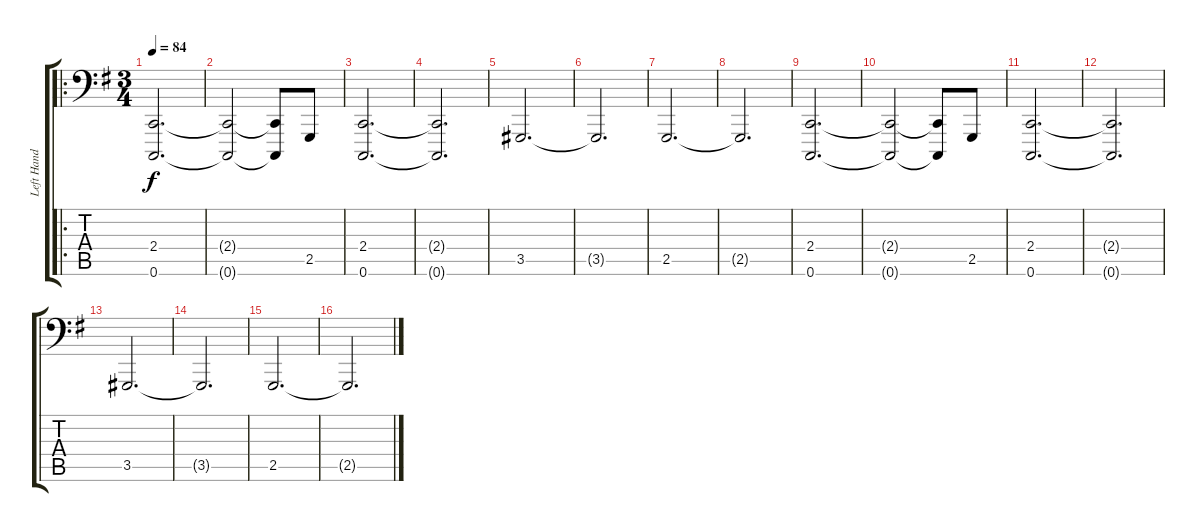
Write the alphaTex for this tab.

\track ("Left Hand" "Left Hand") {instrument acousticgrandpiano}
\staff {score tabs}
\tuning (C3 G2 Eb2 Bb1 F1 C1) {hide}
\ro
\ts (3 4)
\tempo 84
\clef f4
\ks g
(2.4 0.6).2{d dy f instrument acousticgrandpiano} |
(2.4{t} 0.6{t}).2 (2.4{t} 0.6{t}).8 2.5.8 |
(2.4 0.6).2{d} |
(2.4{t} 0.6{t}).2{d} |
3.5.2{d} |
3.5{t}.2{d} |
2.5.2{d} |
2.5{t}.2{d} |
(2.4 0.6).2{d} |
(2.4{t} 0.6{t}).2 (2.4{t} 0.6{t}).8 2.5.8 |
(2.4 0.6).2{d} |
(2.4{t} 0.6{t}).2{d} |
3.5.2{d} |
3.5{t}.2{d} |
2.5.2{d} |
2.5{t}.2{d}
